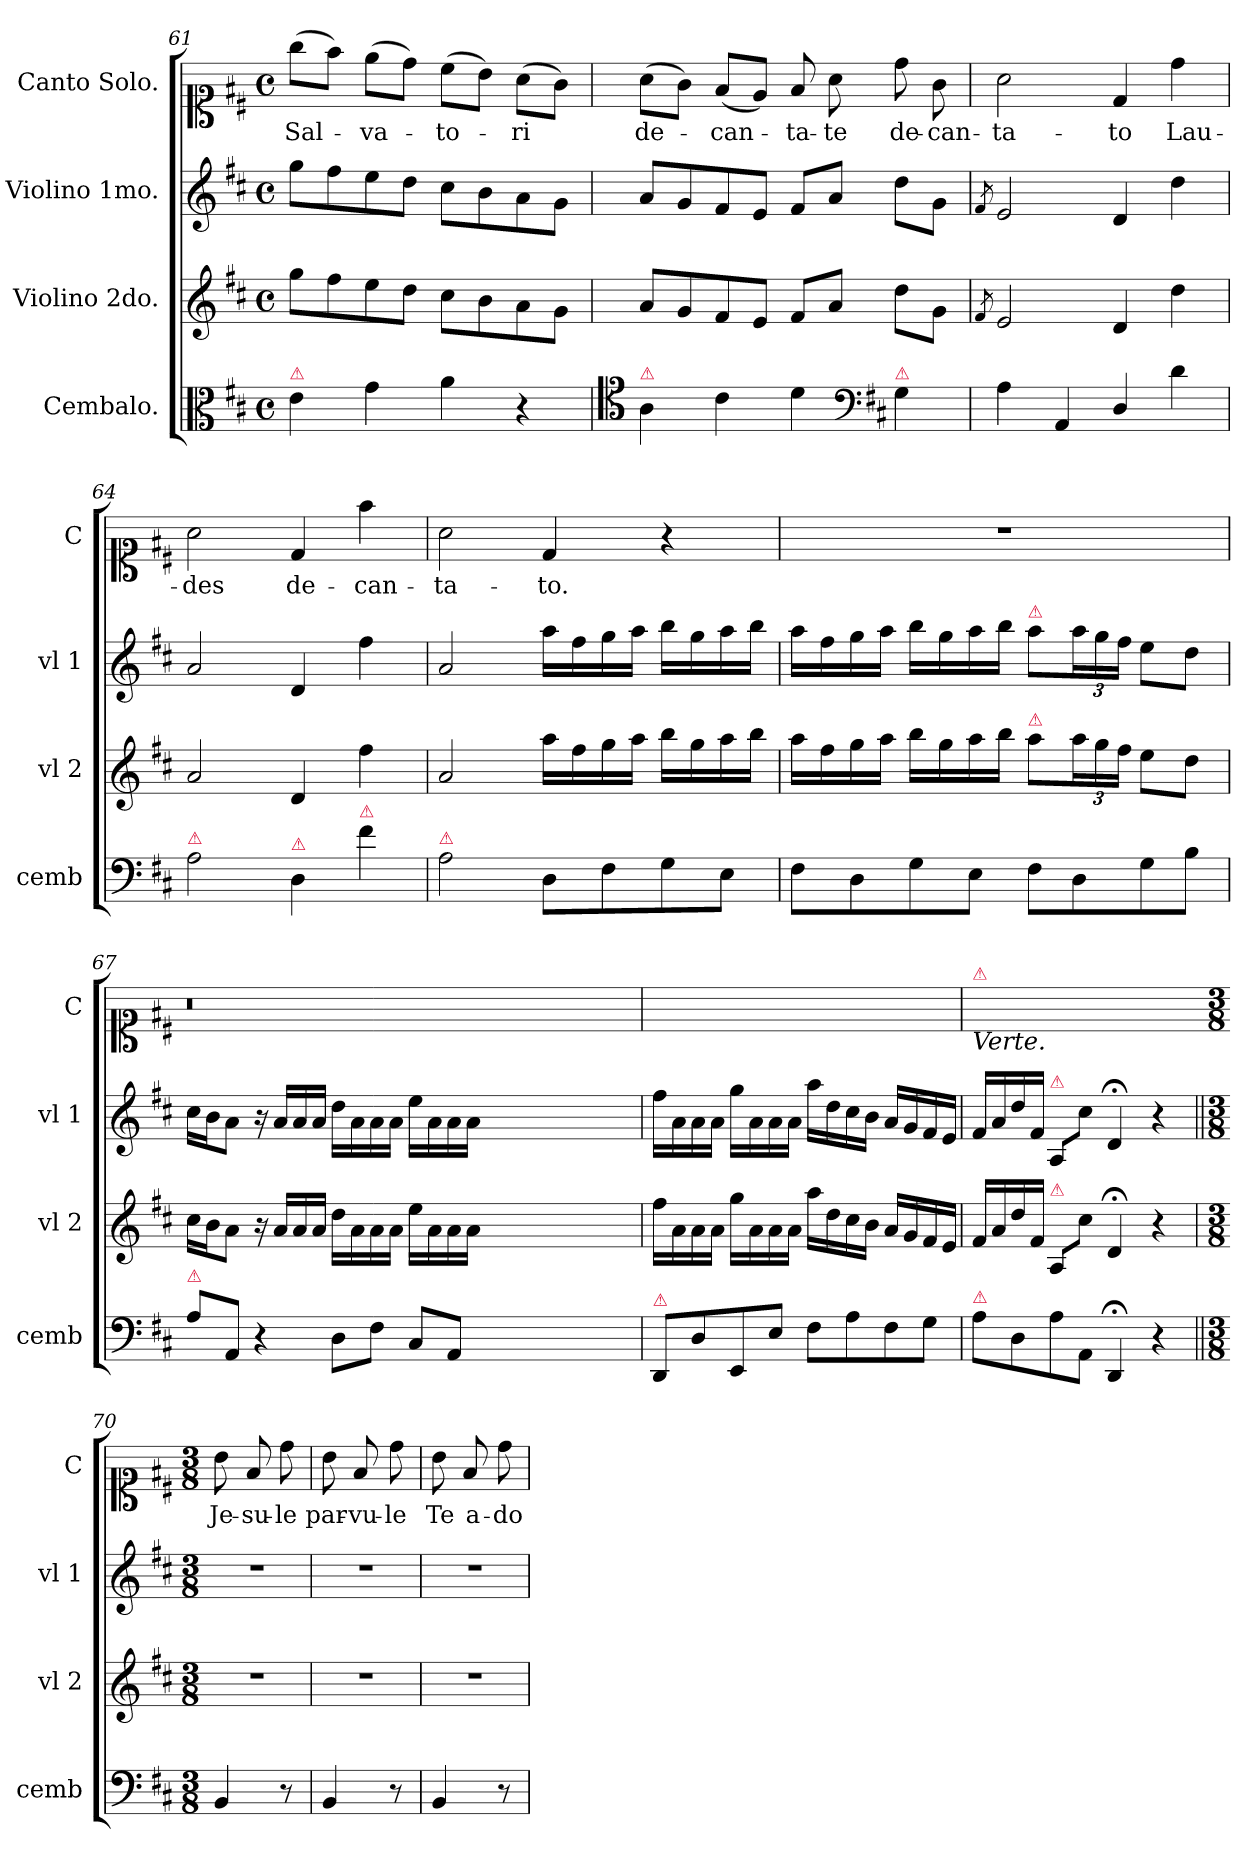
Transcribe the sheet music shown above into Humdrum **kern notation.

**kern	**dynam	**kern	**kern	**dynam	**kern	**text
*part4	*part4	*part3	*part2	*part2	*part1	*part1
*staff4	*staff4	*staff3	*staff2	*staff2	*staff1	*staff1
*I"Cembalo.	*	*I"Violino 2do.	*I"Violino 1mo.	*	*I"Canto Solo.	*
*I'cemb	*	*I'vl 2	*I'vl 1	*	*I'C	*
*clefC3	*	*clefG2	*clefG2	*	*clefC1	*
*k[f#c#]	*	*k[f#c#]	*k[f#c#]	*	*k[f#c#]	*
*	*	*D:	*D:	*	*D:	*
*M4/4	*	*M4/4	*M4/4	*	*M4/4	*
*met(c)	*	*met(c)	*met(c)	*	*met(c)	*
=61	=61	=61	=61	=61	=61	=61
!LO:TX:a:color=crimson:t=⚠	!	!	!	!	!	!
4e\	.	8gg\L	8gg\L	.	(>8gg\L	Sal-
.	.	8ff#\	8ff#\	.	8ff#\J)	.
4g\	.	8ee\	8ee\	.	(>8ee\L	-va-
.	.	8dd\J	8dd\J	.	8dd\J)	.
4a\	.	8cc#\L	8cc#\L	.	(>8cc#\L	-to-
.	.	8b\	8b\	.	8b\J)	.
4r	.	8a\	8a\	.	(>8a\L	-ri
.	.	8g\J	8g\J	.	8g\J)	.
=62	=62	=62	=62	=62	=62	=62
*clefC4	*	*	*	*	*	*
!LO:TX:a:color=crimson:t=⚠	!	!	!	!	!	!
4A\	.	8a/L	8a/L	.	(>8a\L	de-
.	.	8g/	8g/	.	8g\J)	.
4c#\	.	8f#/	8f#/	.	(<8f#/L	-can-
.	.	8e/J	8e/J	.	8e/J)	.
4d\	.	8f#/L	8f#/L	.	8f#/	-ta-
.	.	8a/J	8a/J	.	8a\	-te
*clefF4	*	*	*	*	*	*
*k[f#c#]	*	*	*	*	*	*
!LO:TX:a:color=crimson:t=⚠	!	!	!	!	!	!
4G\	.	8dd\L	8dd\L	.	8dd\	de-
.	.	8g\J	8g\J	.	8g\	-can-
=63	=63	=63	=63	=63	=63	=63
.	.	8qf#/	8qf#/	.	.	.
4A\	.	2e/	2e/	.	2a\	-ta-
4AA/	.	.	.	.	.	.
4D/	.	4d/	4d/	.	4d/	-to
4d\	.	4dd\	4dd\	.	4dd\	Lau-
=64	=64	=64	=64	=64	=64	=64
!LO:TX:a:color=crimson:t=⚠	!	!	!	!	!	!
2A\	.	2a/	2a/	.	2a\	-des
!LO:TX:a:color=crimson:t=⚠	!	!	!	!	!	!
4D\	.	4d/	4d/	.	4d/	de-
!LO:TX:a:color=crimson:t=⚠	!	!	!	!	!	!
4f#\	.	4ff#\	4ff#\	.	4ff#\	-can-
=65	=65	=65	=65	=65	=65	=65
!LO:TX:a:color=crimson:t=⚠	!	!	!	!	!	!
!	!LO:DY:b	!	!	!LO:DY:a	!	!
2A\	fort&colon;	2a/	2a/	forte.	2a\	-ta-
8D\L	.	16aa\LL	16aa\LL	.	4d/	-to.
.	.	16ff#\	16ff#\	.	.	.
8F#\	.	16gg\	16gg\	.	.	.
.	.	16aa\JJ	16aa\JJ	.	.	.
8G\	.	16bb\LL	16bb\LL	.	4r	.
.	.	16gg\	16gg\	.	.	.
8E\J	.	16aa\	16aa\	.	.	.
.	.	16bb\JJ	16bb\JJ	.	.	.
=66	=66	=66	=66	=66	=66	=66
8F#\L	.	16aa\LL	16aa\LL	.	1r	.
.	.	16ff#\	16ff#\	.	.	.
8D\	.	16gg\	16gg\	.	.	.
.	.	16aa\JJ	16aa\JJ	.	.	.
8G\	.	16bb\LL	16bb\LL	.	.	.
.	.	16gg\	16gg\	.	.	.
8E\J	.	16aa\	16aa\	.	.	.
.	.	16bb\JJ	16bb\JJ	.	.	.
!	!	!	!LO:TX:a:color=crimson:t=⚠	!	!	!
!	!	!LO:TX:a:color=crimson:t=⚠	!	!	!	!
8F#\L	.	8aa\L	8aa\L	.	.	.
8D\	.	24aa\L	24aa\L	.	.	.
.	.	24gg\	24gg\	.	.	.
.	.	24ff#\JJ	24ff#\JJ	.	.	.
8G\	.	8ee\L	8ee\L	.	.	.
8B\J	.	8dd\J	8dd\J	.	.	.
=67	=67	=67	=67	=67	=67	=67
!LO:TX:a:color=crimson:t=⚠	!	!	!	!	!	!
8A\L	.	16cc#\LL	16cc#\LL	.	0.r	.
.	.	16b\J	16b\J	.	.	.
8AA/J	.	8a\J	8a\J	.	.	.
4r	.	16r	16r	.	.	.
.	.	16a/LL	16a/LL	.	.	.
.	.	16a/	16a/	.	.	.
.	.	16a/JJ	16a/JJ	.	.	.
8D\L	.	16dd\LL	16dd\LL	.	.	.
.	.	16a\	16a\	.	.	.
8F#\J	.	16a\	16a\	.	.	.
.	.	16a\JJ	16a\JJ	.	.	.
8C#/L	.	16ee\LL	16ee\LL	.	.	.
.	.	16a\	16a\	.	.	.
8AA/J	.	16a\	16a\	.	.	.
.	.	16a\JJ	16a\JJ	.	.	.
0ryy	.	0ryy	0ryy	.	.	.
=68	=68	=68	=68	=68	=68	=68
!LO:TX:a:color=crimson:t=⚠	!	!	!	!	!	!
8DD\L	.	16ff#\LL	16ff#\LL	.	1ryy	.
.	.	16a\	16a\	.	.	.
8D/	.	16a\	16a\	.	.	.
.	.	16a\JJ	16a\JJ	.	.	.
8EE/	.	16gg\LL	16gg\LL	.	.	.
.	.	16a\	16a\	.	.	.
8E\J	.	16a\	16a\	.	.	.
.	.	16a\JJ	16a\JJ	.	.	.
8F#\L	.	16aa\LL	16aa\LL	.	.	.
.	.	16dd\	16dd\	.	.	.
8A\	.	16cc#\	16cc#\	.	.	.
.	.	16b\JJ	16b\JJ	.	.	.
8F#\	.	16a/LL	16a/LL	.	.	.
.	.	16g/	16g/	.	.	.
8G\J	.	16f#/	16f#/	.	.	.
.	.	16e/JJ	16e/JJ	.	.	.
=69	=69	=69	=69	=69	=69	=69
!LO:TX:a:color=crimson:t=⚠	!	!	!	!	!	!
8A\L	.	16f#/LL	16f#/LL	.	1ryy	.
.	.	16a/	16a/	.	.	.
8D\	.	16dd/	16dd/	.	.	.
.	.	16f#/JJ	16f#/JJ	.	.	.
!	!	!	!LO:TX:a:color=crimson:t=⚠	!	!	!
!	!	!LO:TX:a:color=crimson:t=⚠	!	!	!	!
8A\	.	8A/L	8A/L	.	.	.
8AA/J	.	8cc#\J	8cc#\J	.	.	.
4DD;<;/	.	4d;<;/	4d;<;/	.	.	.
4r	.	4r	4r	.	.	.
!	!	!	!	!	!LO:TX:a:color=crimson:t=⚠	!
!	!	!	!	!	!LO:TX:b:i:t=Verte.	!
=70||	=70	=70	=70||	=70	=70	=70
*M3/8	*	*M3/8	*M3/8	*	*M3/8	*
4BB/	.	4.r	4.r	.	8b\	Je-
.	.	.	.	.	8f#/	-su-
8r	.	.	.	.	8dd\	-le
=71	=71	=71	=71	=71	=71	=71
4BB/	.	4.r	4.r	.	8b\	par-
.	.	.	.	.	8f#/	-vu-
8r	.	.	.	.	8dd\	-le
=72	=72	=72	=72	=72	=72	=72
4BB/	.	4.r	4.r	.	8b\	Te
.	.	.	.	.	8f#/	a-
8r	.	.	.	.	8dd\	-do-
=	=	=	=	=	=	=
*-	*-	*-	*-	*-	*-	*-
